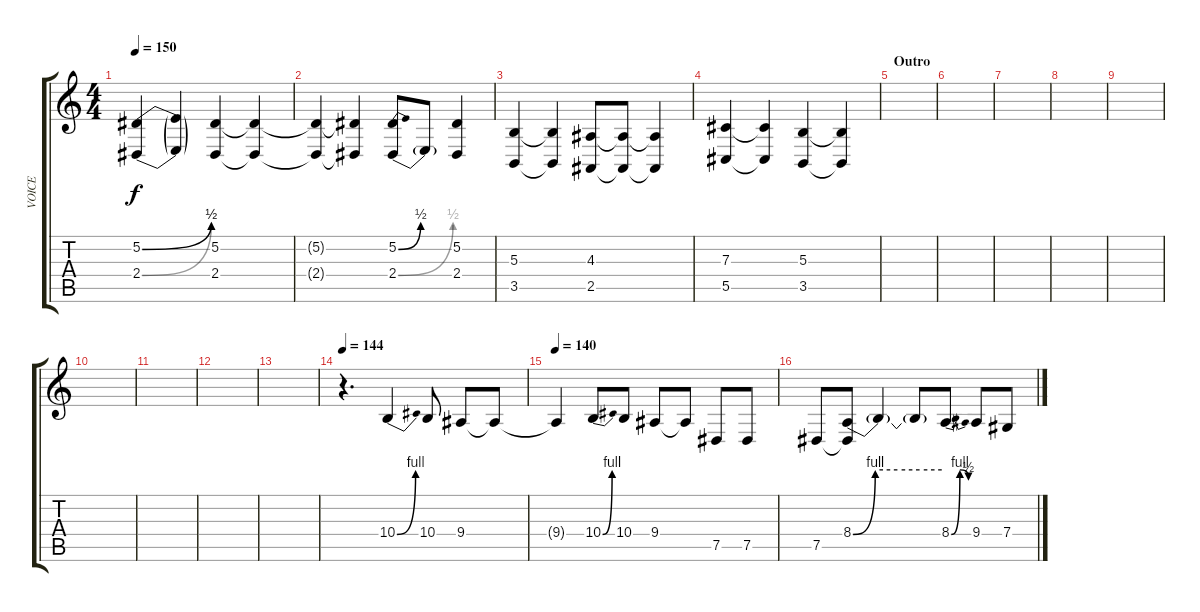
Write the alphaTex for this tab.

\track ("VOICE" "VOICE") {instrument lead2sawtooth}
\staff {score tabs}
\tuning (Eb4 Bb3 Gb3 Db3 Ab2 Db2) {hide}
\ts (4 4)
\tempo 150
\clef g2
\ks c
(5.2{be (bend 0 0 60 2)} 2.4{be (bend 0 0 60 2)}).4{dy f} (5.2{t} 2.4{t}).4 (5.2 2.4).4 (5.2{t} 2.4{t}).4 |
(5.2{t} 2.4{t}).4 (5.2{t} 2.4{t}).4 (5.2{be (bend 0 0 60 2)} 2.4{be (bend 0 0 60 2)}).8 2.4{t}.8 (5.2 2.4).4 |
(5.3 3.5).4 (5.3{t} 3.5{t}).4 (4.3 2.5).8 (4.3{t} 2.5{t}).8 (4.3{t} 2.5{t}).4 |
(7.3 5.5).4 (7.3{t} 5.5{t}).4 (5.3 3.5).4 (5.3{t} 3.5{t}).4 |
\section ("" "Outro")
|
|
|
|
|
|
|
|
|
\tempo 144
r.4{d} 10.4{be (bend 0 0 60 4)}.4 10.4.8 9.4.8 9.4{t}.8 |
\tempo 140
9.4{t}.4 10.4{be (bend 0 0 60 4)}.8 10.4.8 9.4.8 9.4{t}.8 7.5.8 7.5.8 |
7.5.8 (8.4{be (custom 0 0 15 4 30 4 45 4 60 4)} 7.5{t}).8 8.4{t}.4 8.4{t}.8 8.4{be (bendrelease 0 0 35 4 35 4 60 2)}.8 9.4.8 7.4.8
